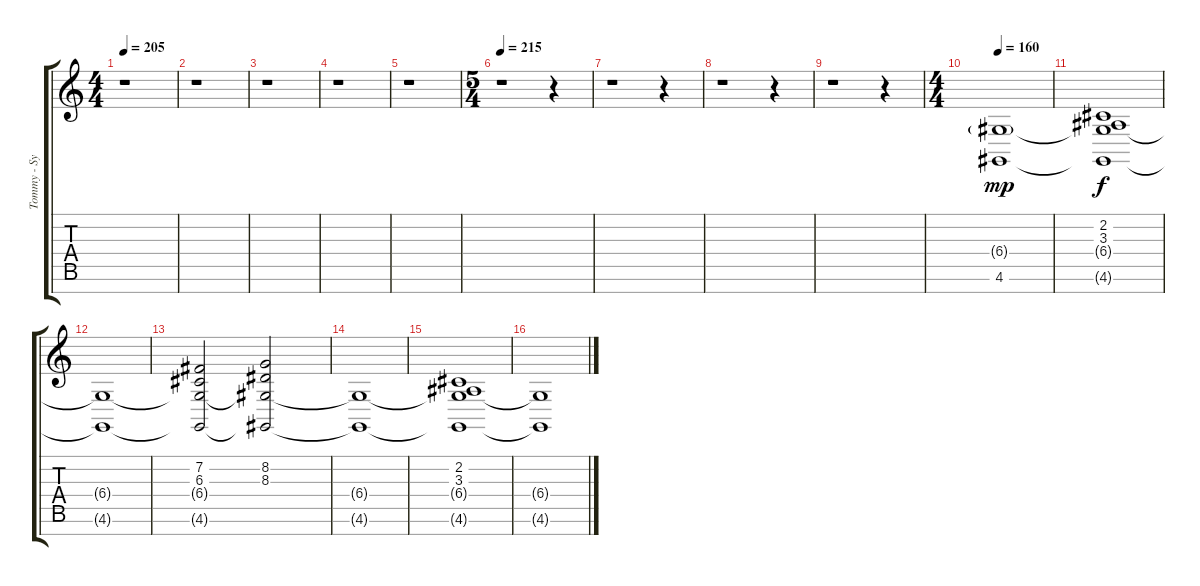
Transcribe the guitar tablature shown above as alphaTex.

\track ("Tommy - Synth" "Tommy - Sy") {instrument stringensemble1}
\staff {score tabs}
\tuning (E4 B3 G3 D3 A2 E2 B1) {hide}
\ts (4 4)
\tempo 205
\clef g2
\ks c
r.1{dy mp} |
r.1 |
r.1 |
r.1 |
r.1 |
\ts (5 4)
\tempo 215
r.1 r.4 |
r.1 r.4 |
r.1 r.4 |
r.1 r.4 |
\ts (4 4)
\tempo 160
(6.4{g} 4.6).1 |
(2.2 3.3 6.4{t} 4.6{t}).1{dy f} |
(6.4{t} 4.6{t}).1 |
(7.2 6.3 6.4{t} 4.6{t}).2 (8.2 8.3 6.4{t} 4.6{t}).2 |
(6.4{t} 4.6{t}).1 |
(2.2 3.3 6.4{t} 4.6{t}).1 |
(6.4{t} 4.6{t}).1
